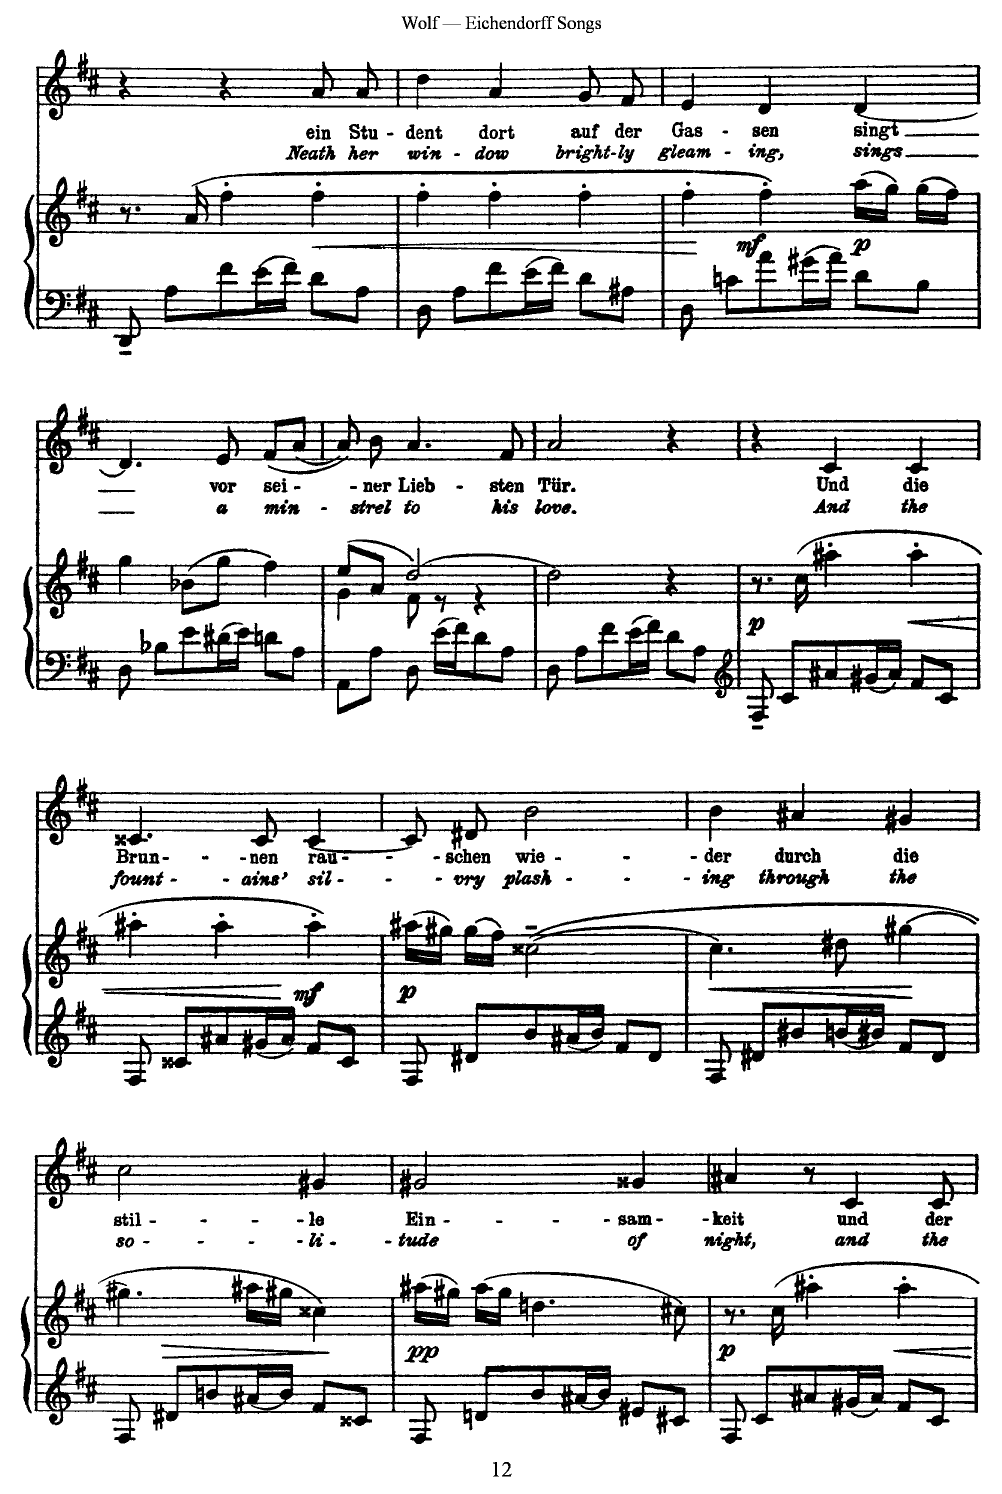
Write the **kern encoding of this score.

**kern	**kern	**dynam	**kern	**text	**text
*part2	*part2	*part2	*part1	*part1	*part1
*staff3	*staff2	*staff2/3	*staff1	*staff1	*staff1
*I"Piano	*	*	*I"Voice	*	*
*I'Pno	*	*	*	*	*
*clefF4	*clefG2	*	*clefG2	*	*
*k[f#c#]	*k[f#c#]	*	*k[f#c#]	*	*
*M3/4	*M3/4	*	*M3/4	*	*
=15	=15	=15	=15	=15	=15
8DD~/	8.r	.	4r	.	.
8A\L	.	.	.	.	.
.	(16a/	.	.	.	.
8f#\	4ff#'\	.	4r	.	.
16e\L	.	.	.	.	.
16f#\JJ	.	.	.	.	.
!	!	!LO:HP:b	!	!	!
8d\L	4ff#'\	<	8a/	ein	Neath
8A\J	.	.	8a/	Stu-	her
=16	=16	=16	=16	=16	=16
8D\	4ff#'\	.	4dd\	-dent	win-
8A\L	.	.	.	.	.
8f#\	4ff#'\	.	4a/	dort	-dow
16e\L	.	.	.	.	.
16f#\JJ	.	.	.	.	.
8d\L	4ff#'\	.	8g/	auf	bright-
8A#X\J	.	.	8f#/	der	-ly
=17	=17	=17	=17	=17	=17
8D\	4ff#'\	.	4e/	Gas-	gleam-
8cn\L	.	.	.	.	.
!	!	!LO:DY:n=1:b	!	!	!
8a\	4ff#'\)	[ mf	4d/	-sen	-ing,
16g#X\L	.	.	.	.	.
16a\JJ	.	.	.	.	.
!	!	!LO:DY:n=2:b	!	!	!
8d\L	(16aa\LL	p	[4d/	singt	sings
.	16gg\JJ)	.	.	.	.
8B\J	(16gg\LL	.	.	.	.
.	16ff#\JJ)	.	.	.	.
=18	=18	=18	=18	=18	=18
8D\	4gg\	.	4.d/]	.	.
8B-X\L	.	.	.	.	.
8e\	(8b-X\L	.	.	.	.
16d#X\L	8gg\J	.	8e/	vor	a
16e\JJ	.	.	.	.	.
8dn\L	4ff#\)	.	(8f#/L	sei-	min-
8A\J	.	.	[8a/J	.	.
=19	=19	=19	=19	=19	=19
*	*^	*	*	*	*
8AA\L	(8ee/L	4g\	.	8a/])	.	.
8A\J	8a/J	.	.	8b\	-ner	-strel
8D\	[2dd/)	8f#\	.	4.a/	Lieb-	to
16e\LL	.	8r	.	.	.	.
16f#\J	.	.	.	.	.	.
8d\	.	4r	.	.	.	.
8A\J	.	.	.	8f#/	-sten	his
*	*v	*v	*	*	*	*
=20	=20	=20	=20	=20	=20
8D\	2dd\]	.	2a/	Tür.	love.
8A\L	.	.	.	.	.
8f#\	.	.	.	.	.
16e\L	.	.	.	.	.
16f#\JJ	.	.	.	.	.
8d\L	4r	.	4r	.	.
8A\J	.	.	.	.	.
=21	=21	=21	=21	=21	=21
*clefG2	*	*	*	*	*
!	!	!LO:DY:b	!	!	!
8F#~/	8.r	p	4r	.	.
8c#/L	.	.	.	.	.
.	(16cc#\	.	.	.	.
8a#X/	4aa#X'\	.	4c#/	Und	And
16g#X/L	.	.	.	.	.
16a#/JJ	.	.	.	.	.
!	!	!LO:HP:b	!	!	!
8f#/L	4aa#'\	<	4c#/	die	the
8c#/J	.	.	.	.	.
=22	=22	=22	=22	=22	=22
8F#/	4aa#X'\	.	4.c##X/	Brun-	fount-
8c##X/L	.	.	.	.	.
8a#X/	4aa#'\	.	.	.	.
16g#X/L	.	.	8c##/	-nen	-ains’
16a#/JJ	.	.	.	.	.
!	!	!LO:DY:n=1:b	!	!	!
8f#/L	4aa#'\)	[ mf	[4c##/	rau-	sil-
8c##/J	.	.	.	.	.
=23	=23	=23	=23	=23	=23
!	!	!LO:DY:b	!	!	!
8F#/	(16aa#X\LL	p	8c##/]	.	.
.	16gg#X\JJ)	.	.	.	.
8d#X/L	(16gg#\LL	.	8d#X/	-schen	-vry
.	16ff#\JJ)	.	.	.	.
8b/	([2cc##X~\	.	2b\	wie-	plash-
16a#X/L	.	.	.	.	.
16b/JJ	.	.	.	.	.
8f#/L	.	.	.	.	.
8d#/J	.	.	.	.	.
=24	=24	=24	=24	=24	=24
!	!	!LO:HP:b	!	!	!
8F#/	4.cc##\]	<	4b\	-der	-ing
8d#X/L	.	.	.	.	.
8b#X/	.	.	4a#X/	durch	through
16bn/L	8dd#X\	.	.	.	.
16b#X/JJ	.	.	.	.	.
8f#/L	[4gg#X\	.	4g#X/	die	the
8d#/J	.	.	.	.	.
.	.	[	.	.	.
=25	=25	=25	=25	=25	=25
!	!	!LO:HP:b	!	!	!
8F#/	4.gg#\]	>	2cc#\	stil-	so-
8d#X/L	.	.	.	.	.
8bn/	.	.	.	.	.
16a#X/L	16aa#X\LL	.	.	.	.
16b/JJ	16gg#X\JJ	.	.	.	.
8f#/L	4cc##X\)	.	4g#X/	-le	-li-
8c##X/J	.	.	.	.	.
.	.	]	.	.	.
=26	=26	=26	=26	=26	=26
!	!	!LO:DY:b	!	!	!
8F#/	(16aa#X\LL	pp	2g#X/	Ein-	-tude
.	16gg#X\JJ)	.	.	.	.
8dn/L	(16aa#\LL	.	.	.	.
.	16gg#\JJ	.	.	.	.
8b/	4.ddn\	.	.	.	.
16a#X/L	.	.	.	.	.
16b/JJ	.	.	.	.	.
8e#X/L	.	.	4g##X/	-sam-	of
8c#X/J	8cc#X\)	.	.	.	.
=27	=27	=27	=27	=27	=27
!	!	!LO:DY:b	!	!	!
8F#/	8.r	p	4a#X/	-keit	night,
8c#/L	.	.	.	.	.
.	16cc#\	.	.	.	.
8a#X/	4aa#X'\	.	8r	.	.
16g#X/L	.	.	4c#/	und	and
16a#/JJ	.	.	.	.	.
8f#/L	4aa#'\	.	.	.	.
8c#/J	.	.	8c#/	der	the
=	=	=	=	=	=
*-	*-	*-	*-	*-	*-
